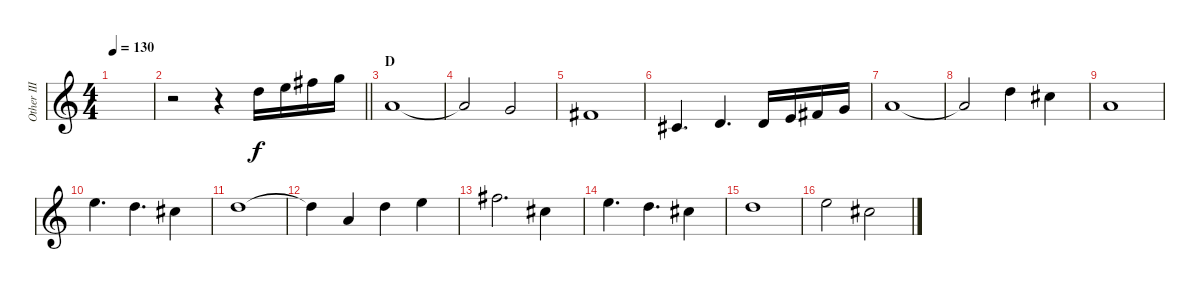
\track ("Other III" "Other III") {instrument stringensemble1}
\staff {score}
\tuning (E5 B4 G4 D4 A3 E3 B2) {hide}
\ts (4 4)
\tempo 130
\clef g2
\ks c
|
\barLineRight lightlight
r.2 r.4 3.2.16 0.1.16 2.1.16 3.1.16 |
\section ("" "D")
2.3.1 |
2.3{t}.2 0.3.2 |
4.4.1 |
4.5.4{d} 0.4.4{d} 0.4.16 2.4.16 4.4.16 0.3.16 |
2.3.1 |
2.3{t}.2 3.2.4 2.2.4 |
2.3.1 |
0.1.4{d} 3.2.4{d} 2.2.4 |
3.2.1 |
3.2{t}.4 2.3.4 3.2.4 0.1.4 |
2.1.2{d} 2.2.4 |
0.1.4{d} 3.2.4{d} 2.2.4 |
3.2.1 |
0.1.2 2.2.2
